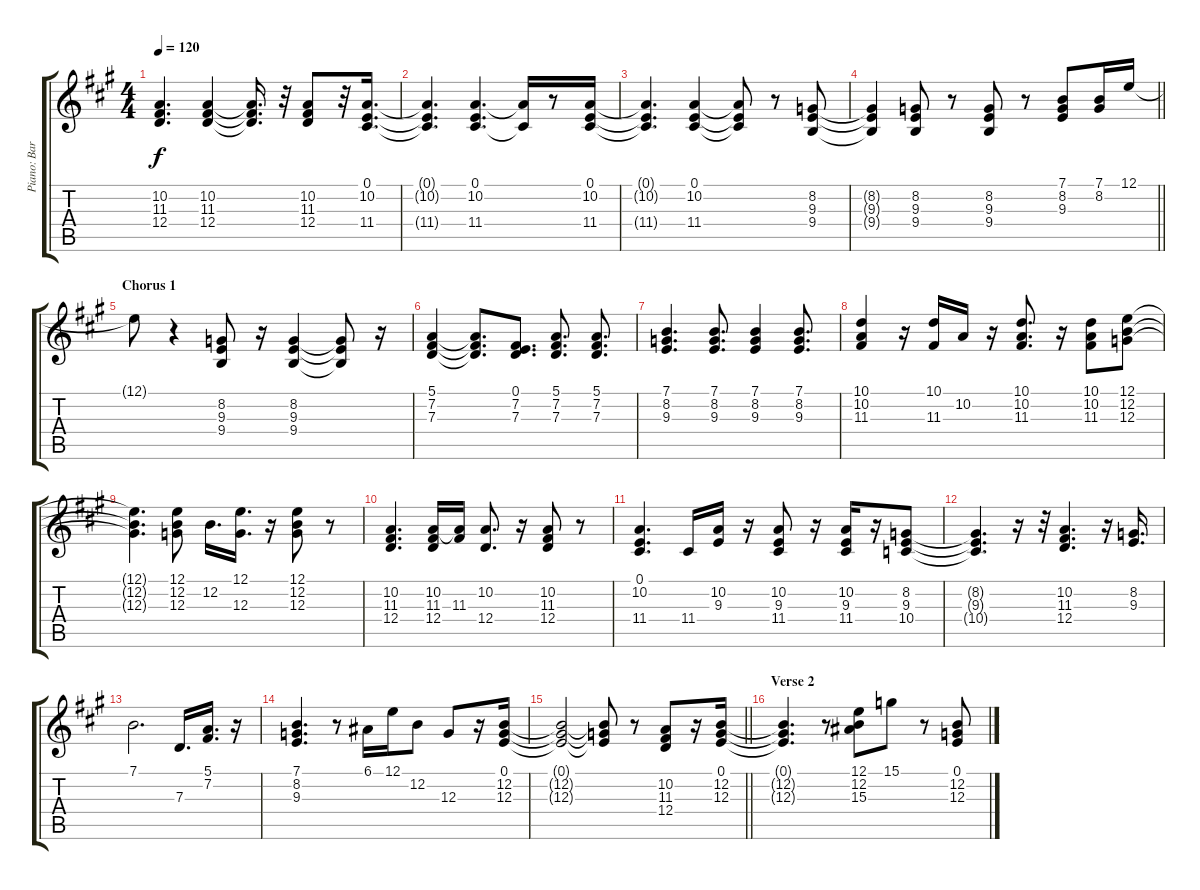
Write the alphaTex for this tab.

\track ("Piano: Barry Beckett" "Piano: Bar") {instrument electricgrandpiano}
\staff {score tabs}
\tuning (E4 B3 G3 D3 A2 E2) {hide}
\ts (4 4)
\tempo 120
\clef g2
\ks a
(10.2{t} 11.3{t} 12.4{t}).4{d dy f} (10.2 11.3 12.4).4 (10.2{t} 11.3{t} 12.4{t}).16{d} r.32 (10.2 11.3 12.4).8 r.32 (0.1 10.2 11.4).16{d} |
(0.1{t} 10.2{t} 11.4{t}).4{d} (0.1 10.2 11.4).4{d} (10.2{t} 11.4{t}).16 r.8 (0.1 10.2 11.4).16 |
(0.1{t} 10.2{t} 11.4{t}).4{d} (0.1 10.2 11.4).4 (0.1{t} 10.2{t} 11.4{t}).8 r.8 (8.2 9.3 9.4).8 |
\barLineRight lightlight
(8.2{t} 9.3{t} 9.4{t}).4 (8.2 9.3 9.4).8 r.8 (8.2 9.3 9.4).8 r.8 (7.1 8.2 9.3).8 (7.1 8.2).16 12.1.16 |
\section ("" "Chorus 1")
12.1{t}.8 r.4 (8.2 9.3 9.4).8 r.16 (8.2 9.3 9.4).4 (8.2{t} 9.3{t} 9.4{t}).8 r.16 |
(5.1 7.2 7.3).4{instrument electricpiano1} (5.1{t} 7.2{t} 7.3{t}).8{d} (0.1 7.2 7.3).8{d} (5.1 7.2 7.3).8{d} (5.1 7.2 7.3).8{d} |
(7.1 8.2 9.3).4{d} (7.1 8.2 9.3).8{d} (7.1 8.2 9.3).4 (7.1 8.2 9.3).8{d} |
(10.1 10.2 11.3).4 r.16 (10.1 11.3).16 10.2.16 r.16 (10.1 10.2 11.3).8{d} r.16 (10.1 10.2 11.3).8 (12.1 12.2 12.3).8 |
(12.1{t} 12.2{t} 12.3{t}).4{d} (12.1 12.2 12.3).8 12.2.16{d} (12.1 12.3).16{d} r.16 (12.1 12.2 12.3).8 r.8 |
(10.2 11.3 12.4).4{d} (10.2 11.3 12.4).16 (10.2{t} 11.3).16 (10.2 12.4).8{d} r.16 (10.2 11.3 12.4).8 r.8 |
(0.1 10.2 11.4).4{d} 11.4.16{volume 11} (10.2 9.3).16 r.16 (10.2 9.3 11.4).8 r.16 (10.2 9.3 11.4).16 r.16 (8.2 9.3 10.4).8 |
(8.2{t} 9.3{t} 10.4{t}).4{d} r.16 r.32 (10.2 11.3 12.4).4{d} r.16 (8.2 9.3).16{d} |
7.1.2{d} 7.3.16{d} (5.1 7.2).16{d} r.16 |
(7.1 8.2 9.3).4{d} r.8 6.1.16 12.1.16 12.2.8 12.3.8 r.16 (0.1 12.2 12.3).16 |
\barLineRight lightlight
(0.1{t} 12.2{t} 12.3{t}).2 (0.1{t} 12.2{t} 12.3{t}).8 r.8 (10.2 11.3 12.4).8 r.16 (0.1 12.2 12.3).16 |
\section ("" "Verse 2")
(0.1{t} 12.2{t} 12.3{t}).4{d} r.8 (12.1 12.2 15.3).8 15.1.8 r.8 (0.1 12.2 12.3).8
